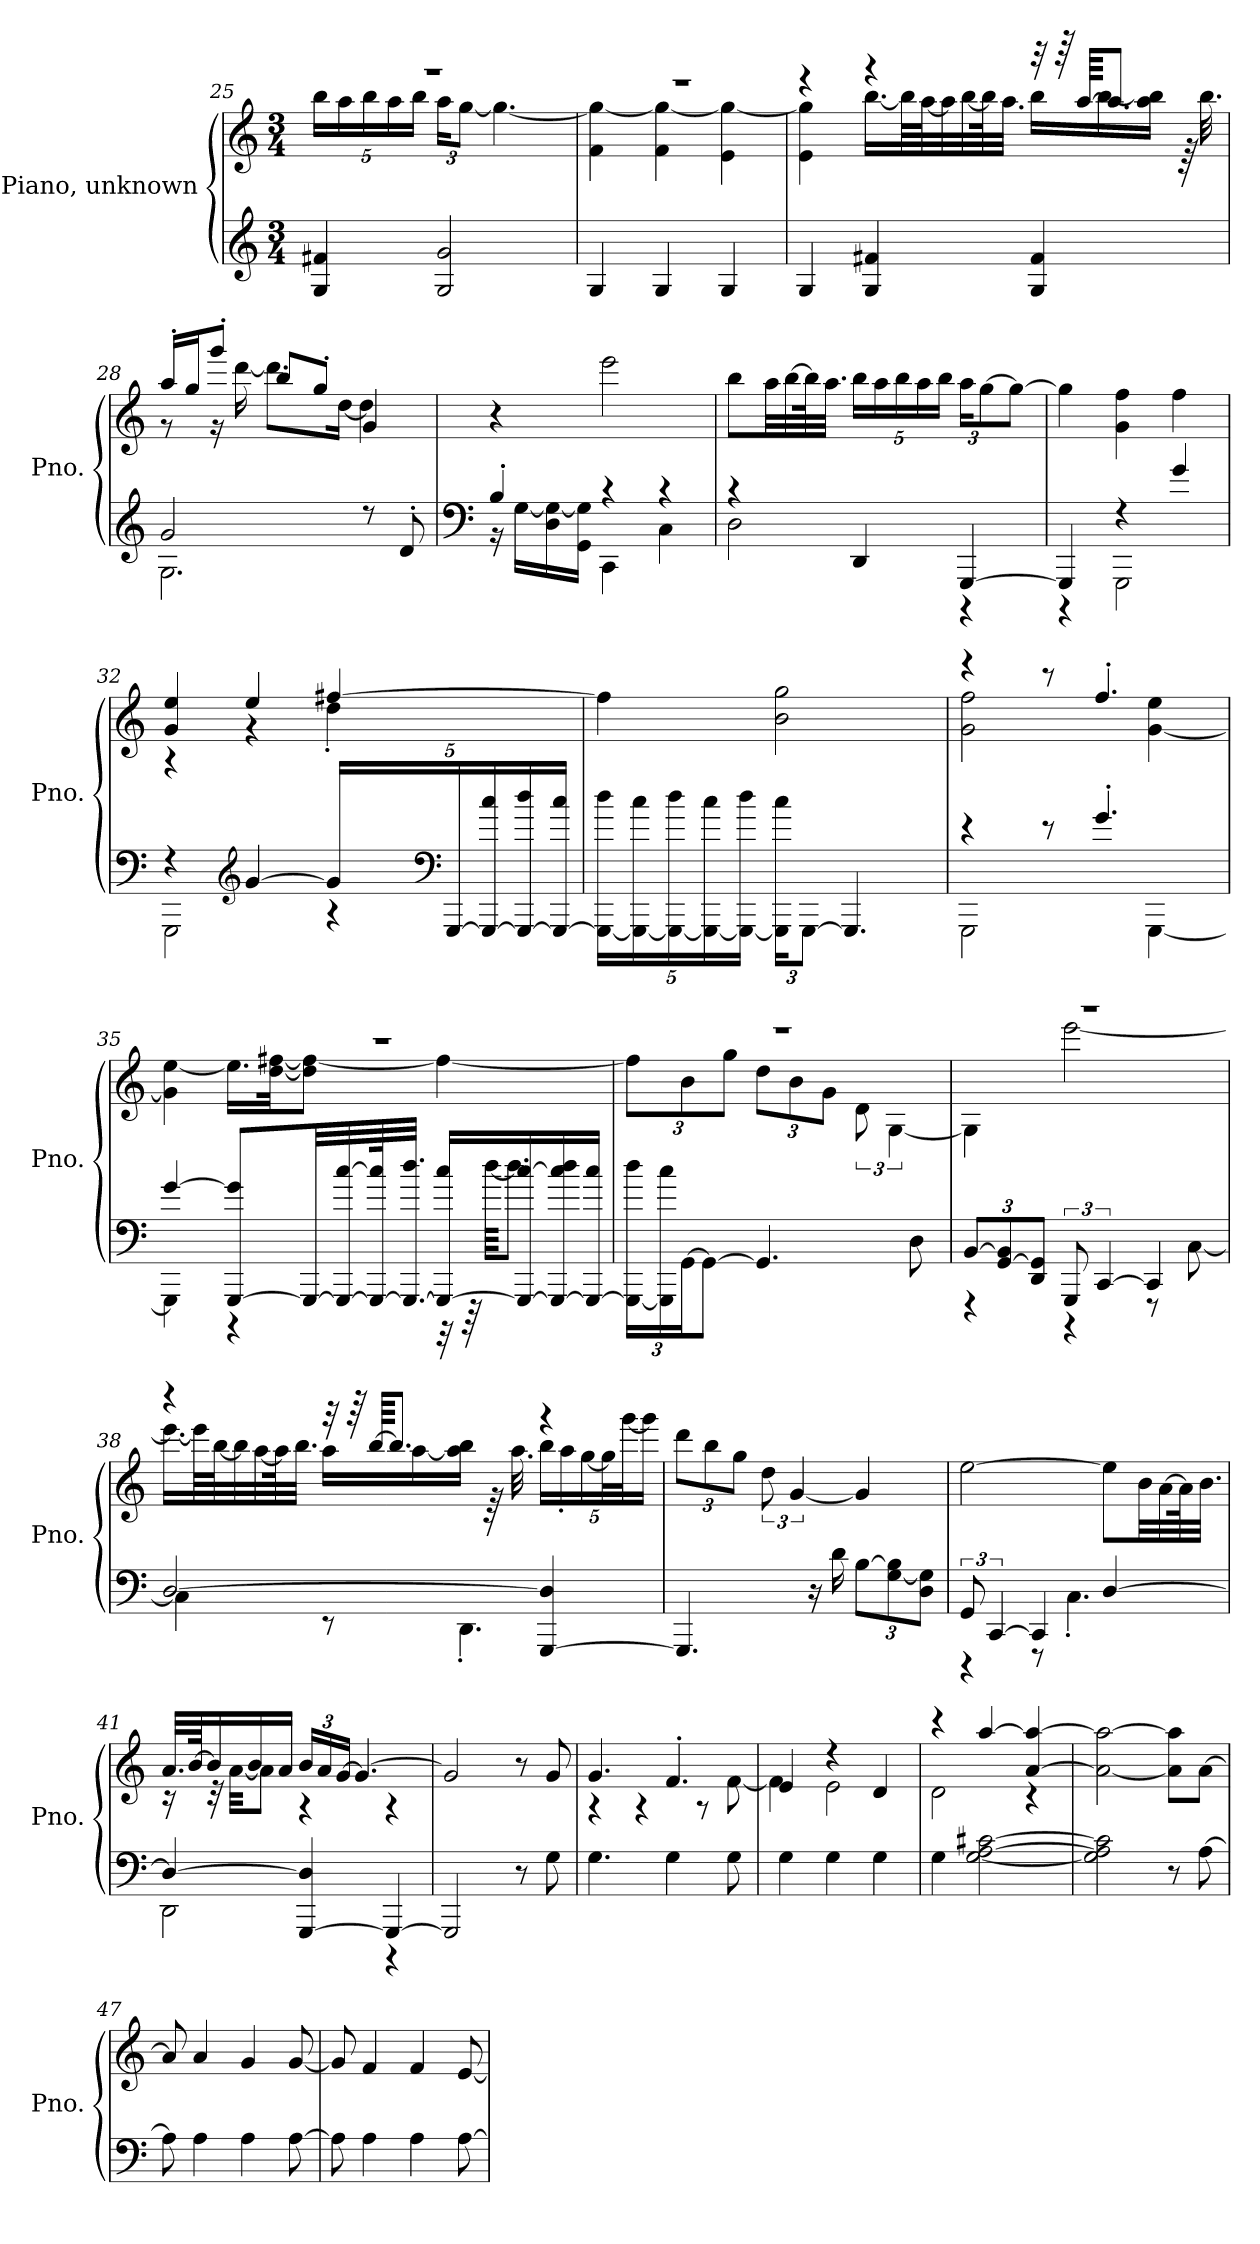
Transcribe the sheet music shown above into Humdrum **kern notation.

**kern	**kern
*part1	*part1
*staff2	*staff1
*I"Piano, unknown	*
*I'Pno.	*
!!LO:LB:g=z
*clefG2	*clefG2
*k[]	*k[]
*M3/4	*M3/4
=25	=25
*	*^
*	*	*Xbrackettup
4G/ 4f#X/	2.r	20bb\LL
.	.	20aa\
.	.	20bb\
.	.	20aa\
.	.	20bb\JJ
2G/ 2g/	.	24aa\KL
.	.	[12gg\J
.	.	4.gg\_
=26	=26	=26
4G/	2.r	4f\ 4gg\_
4G/	.	4f\ 4gg\_
4G/	.	4e\ 4gg\_
=27	=27	=27
4G/	4r	4e\ 4gg\]
4G/ 4f#X/	4r	[16.bb\LL
.	.	64bb\LL]
.	.	[64aa\J
.	.	32aa\]
.	.	[32bb\
.	.	64bb\K]
.	.	32.aa\JJJ
4G/ 4f#/	32r	16bb\LL
.	64r	.
.	[64aa/KKKL	.
.	8.aa/J]	[16bb\
.	.	16aa\ 16bb\]JJ
.	.	64r
.	.	32.bb\
!!LO:LB:g=z	!!
=28	=28	=28
*^	*	*
2g/	2.G\	16aa'/LL	8r
.	.	16gg/J	.
.	.	8ggg'/J	16r
.	.	.	[16ddd\
.	.	8bb/L	8.ddd\L]
.	.	8gg'/J	.
.	.	.	[16dd\Jk
8r	.	4g/	4dd\]
8d'/	.	.	.
*	*	*v	*v
=29	=29	=29
*clefF4	*	*
4B'/	16r	4r
.	[16G\LL	.
.	16D\ 16G\_	.
.	16GG\ 16G\]JJ	.
4r	4CC\	2eee\
4r	4C\	.
=30	=30	=30
4r	2D\	8bb\L
.	.	32aa\LL
.	.	[32bb\
.	.	64bb\K]
.	.	32.aa\JJJ
4DD/	.	20bb\LL
.	.	20aa\
.	.	20bb\
.	.	20aa\
.	.	20bb\JJ
[4GGG/	4r	24aa\KL
.	.	[12gg\
.	.	8gg\J_
=31	=31	=31
4GGG/]	4r	4gg\]
4r	2GGG\	4g\ 4ff\
4g/	.	4ff\
!!LO:LB:g=z
=32	=32	=32
*	*	*^
4r	2GGG\	4g/ 4ee/	4r
*clefG2	*	*	*
[4g/	.	4ee/	4r
*Xbrackettup	*	*	*
20g/LL]	4r	[4ff#X/	4dd'\
*clefF4	*	*	*
[20GGG/	.	.	.
20GGG/_ 20cc/	.	.	.
20GGG/_ 20dd/	.	.	.
20GGG/_ 20cc/JJ	.	.	.
*v	*v	*	*
*	*v	*v
=33	=33
20GGG\_ 20dd\LL	4ff#\]
20GGG\_ 20cc\	.
20GGG\_ 20dd\	.
20GGG\_ 20cc\	.
20GGG\_ 20dd\JJ	.
24GGG\] 24cc\KL	2b\ 2gg\
[12GGG\J	.
4.GGG/]	.
=34	=34
*^	*^
4r	2GGG\	4r	2g\ 2ff\
8r	.	8r	.
4.g'/	.	4.ff'/	.
.	[4GGG\	.	[4g\ 4ee\
!!LO:LB:g=z	!!
=35	=35	=35	=35
[4g/	4GGG\]	2.r	4g\] [4ee\
[8GGG/ 8g/]L	4r	.	16.ee\LL]
.	.	.	[32dd\ [32ff#X\JK
32GGG/LL_	.	.	8dd\] 8ff#\_J
32GGG/_ [32cc/	.	.	.
64GGG/_ 64cc/]K	.	.	.
32.GGG/_ 32.dd/JJJ	.	.	.
16GGG/_ 16cc/LL	32r	.	4ff#\_
.	64r	.	.
.	[64dd\KKKL	.	.
16GGG/_ [16cc/	8.dd\J]	.	.
16GGG/_ 16cc/] 16dd/	.	.	.
16GGG/_ 16cc/JJ	.	.	.
*v	*v	*	*
=36	=36	=36
24GGG\_ 24dd\LL	2.r	12ff#\L]
24GGG\] 24cc\	.	.
[24GG\J	.	12b\
8GG\J_	.	.
.	.	12gg\J
4.GG/]	.	12dd\L
.	.	12b\
.	.	12g\J
*	*	*brackettup
.	.	12d\
.	.	[6G\
8D\	.	.
=37	=37	=37
*^	*	*
[12BB/L	4r	2.r	4G\]
[12GG/ 12BB/]	.	.	.
12DD/ 12GG/]J	.	.	.
*brackettup	*	*	*
12GGG/	4r	.	[2eee\
[6CC/	.	.	.
4CC/]	8r	.	.
.	[8C\	.	.
!!LO:LB:g=z	!!
=38	=38	=38	=38
[2D/	4C\]	4r	16.eee\LL_
.	.	.	64eee\LL]
.	.	.	[64bb\J
.	.	.	32bb\]
.	.	.	[32aa\
.	.	.	64aa\K]
.	.	.	32.bb\JJJ
.	8r	32r	16aa\LL
.	.	64r	.
.	.	[64bb/KKKL	.
.	.	8.bb/J]	[16aa\
.	4.DD'\	.	16aa\] 16bb\JJ
.	.	.	64r
.	.	.	32.aa\
*	*	*	*Xbrackettup
[4GGG/ 4D/]	.	4r	20bb\LL
.	.	.	20aa'\
.	.	.	[20gg\
.	.	.	40gg\L]
.	.	.	[40ggg\J
.	.	.	20ggg\JJ]
*v	*v	*	*
*	*v	*v
=39	=39
4.GGG/]	12ddd\L
.	12bb\
.	12gg\J
*	*brackettup
.	12dd\
.	[6g/
16r	.
16d\	.
*Xbrackettup	*
[12B\L	4g/]
[12G\ 12B\]	.
12D\ 12G\]J	.
!!LO:PB:g=z
=40	=40
*brackettup	*
*^	*
12GG/	4r	[2ee\
[6CC/	.	.
4CC/]	8r	.
.	4.C'\	.
[4D/	.	8ee\L]
.	.	32b\LL
.	.	[32a\
.	.	64a\K]
.	.	32.b\JJJ
=41	=41	=41
*	*	*^
4D/_	2DD\	32.a/LLL	16r
.	.	[64b/JK	.
.	.	16b/]	32r
.	.	.	[32a\KKL
.	.	16b/	8a\J]
.	.	16a/JJ	.
*	*	*Xbrackettup	*
[4GGG/ 4D/]	.	24b/LL	4r
.	.	24a/	.
.	.	[24g/JJ	.
.	.	4.g/_	.
4GGG/_	4r	.	4r
*v	*v	*	*
*	*v	*v
=42	=42
2GGG/]	2g/]
8r	8r
8G\	8g/
=43	=43
*	*^
4.G\	4.g/	4r
.	.	4r
4G\	4.f'/	.
.	.	8r
8G\	.	[8f\
=44	=44	=44
4G\	4e/	4f\]
4G\	4r	2e\
4G\	4d/	.
!!LO:LB:g=z	!!
=45	=45	=45
4G\	4r	2d\
[2G\ [2A\ [2c#X\	[4aa/	.
.	[4a/ 4aa/_	4r
*	*v	*v
=46	=46
2G\] 2A\] 2c#\]	2a\_ 2aa\_
8r	8a\] 8aa\]L
[8A\	[8a\J
=47	=47
8A\]	8a/]
4A\	4a/
4A\	4g/
[8A\	[8g/
=48	=48
8A\]	8g/]
4A\	4f/
4A\	4f/
[8A\	[8e/
=	=
*-	*-
